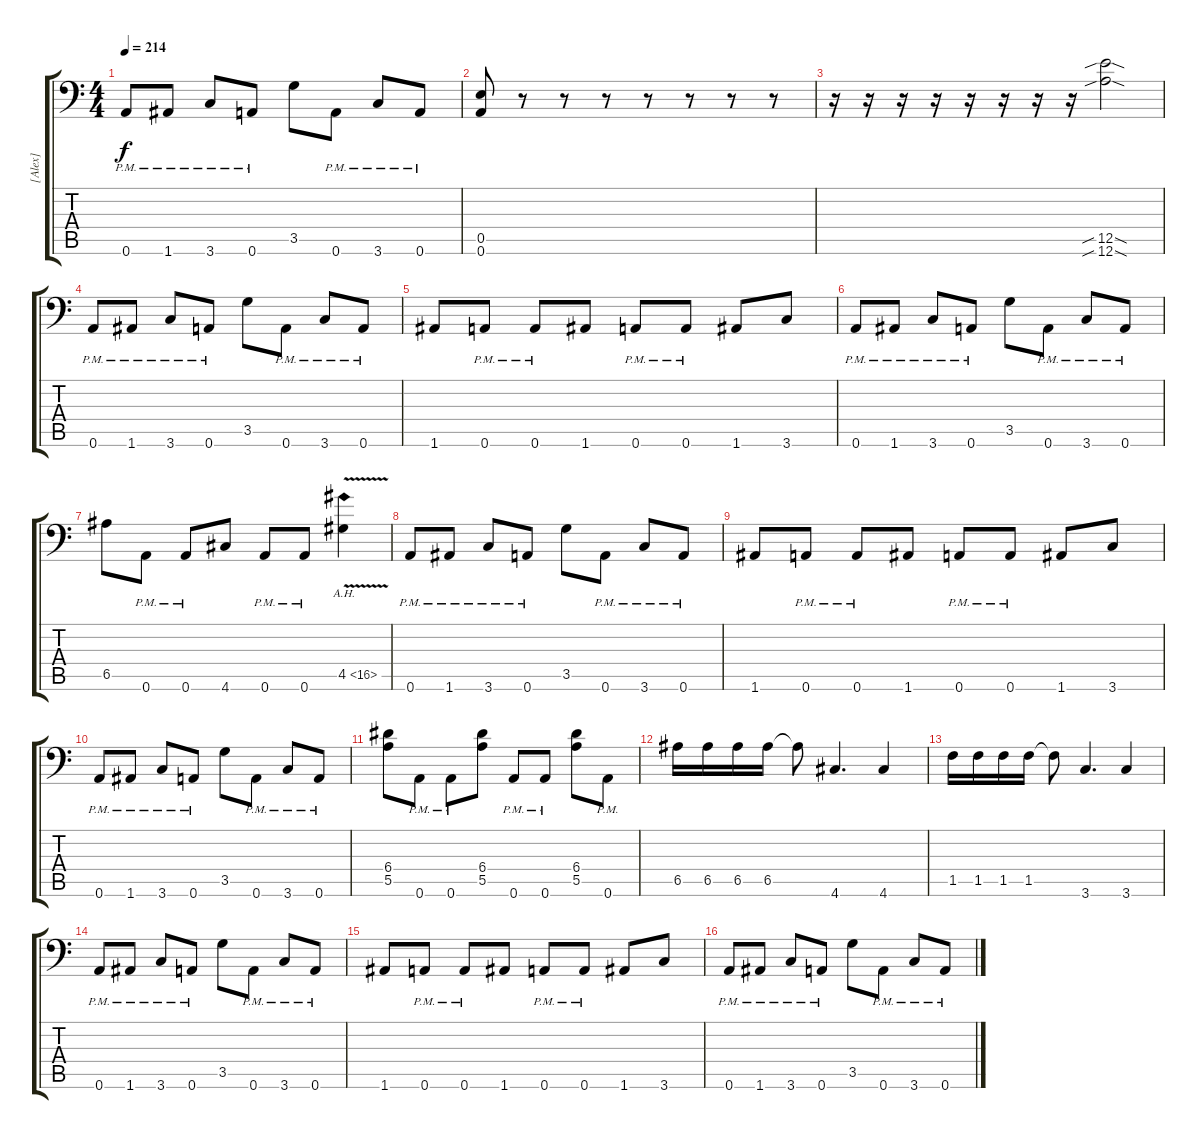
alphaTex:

\track ("[Alex]" "[Alex]") {instrument distortionguitar}
\staff {score tabs}
\tuning (B3 Gb3 D3 A2 E2 A1) {hide}
\ts (4 4)
\tempo 214
\clef f4
\ks c
0.6{pm}.8{dy f} 1.6{pm}.8 3.6{pm}.8 0.6{pm}.8 3.5.8 0.6{pm}.8 3.6{pm}.8 0.6{pm}.8 |
(0.5 0.6).8 r.8 r.8 r.8 r.8 r.8 r.8 r.8 |
r.16 r.16 r.16 r.16 r.16 r.16 r.16 r.16 (12.5{sib sod} 12.6{sib sod}).2 |
0.6{pm}.8 1.6{pm}.8 3.6{pm}.8 0.6{pm}.8 3.5.8 0.6{pm}.8 3.6{pm}.8 0.6{pm}.8 |
1.6.8 0.6{pm}.8 0.6{pm}.8 1.6.8 0.6{pm}.8 0.6{pm}.8 1.6.8 3.6.8 |
0.6{pm}.8 1.6{pm}.8 3.6{pm}.8 0.6{pm}.8 3.5.8 0.6{pm}.8 3.6{pm}.8 0.6{pm}.8 |
6.5.8 0.6{pm}.8 0.6{pm}.8 4.6.8 0.6{pm}.8 0.6{pm}.8 4.5{ah 12 v}.4 |
0.6{pm}.8 1.6{pm}.8 3.6{pm}.8 0.6{pm}.8 3.5.8 0.6{pm}.8 3.6{pm}.8 0.6{pm}.8 |
1.6.8 0.6{pm}.8 0.6{pm}.8 1.6.8 0.6{pm}.8 0.6{pm}.8 1.6.8 3.6.8 |
0.6{pm}.8 1.6{pm}.8 3.6{pm}.8 0.6{pm}.8 3.5.8 0.6{pm}.8 3.6{pm}.8 0.6{pm}.8 |
(6.4 5.5).8 0.6{pm}.8 0.6{pm}.8 (6.4 5.5).8 0.6{pm}.8 0.6{pm}.8 (6.4 5.5).8 0.6{pm}.8 |
6.5.16 6.5.16 6.5.16 6.5.16 6.5{t}.8 4.6.4{d} 4.6.4 |
1.5.16 1.5.16 1.5.16 1.5.16 1.5{t}.8 3.6.4{d} 3.6.4 |
0.6{pm}.8 1.6{pm}.8 3.6{pm}.8 0.6{pm}.8 3.5.8 0.6{pm}.8 3.6{pm}.8 0.6{pm}.8 |
1.6.8 0.6{pm}.8 0.6{pm}.8 1.6.8 0.6{pm}.8 0.6{pm}.8 1.6.8 3.6.8 |
0.6{pm}.8 1.6{pm}.8 3.6{pm}.8 0.6{pm}.8 3.5.8 0.6{pm}.8 3.6{pm}.8 0.6{pm}.8
